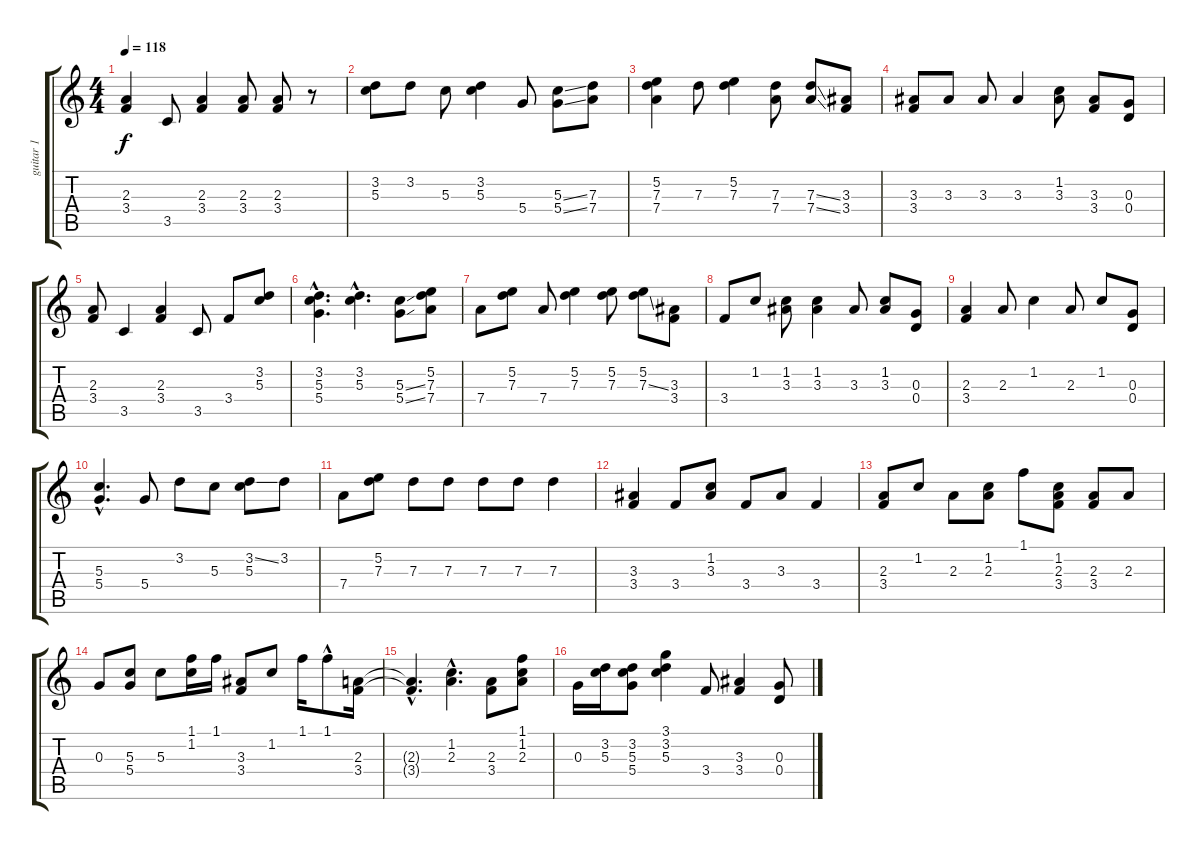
\track ("guitar 1" "guitar 1") {instrument electricguitarclean}
\staff {score tabs}
\tuning (E4 B3 G3 D3 A2 E2) {hide}
\ts (4 4)
\tempo 118
\clef g2
\ks c
(2.3 3.4).4{dy f} 3.5.8 (2.3 3.4).4 (2.3 3.4).8 (2.3 3.4).8 r.8 |
(3.2 5.3).8 3.2.8 5.3.8 (3.2 5.3).4 5.4.8 (5.3{ss} 5.4{ss}).8 (7.3 7.4).8 |
(5.2 7.3 7.4).4 7.3.8 (5.2 7.3).4 (7.3 7.4).8 (7.3{ss} 7.4{ss}).8 (3.3 3.4).8 |
(3.3 3.4).8 3.3.8 3.3.8 3.3.4 (1.2 3.3).8 (3.3 3.4).8 (0.3 0.4).8 |
(2.3 3.4).8 3.5.4 (2.3 3.4).4 3.5.8 3.4.8 (3.2 5.3).8 |
(3.2{hac} 5.3{hac} 5.4{hac}).4{d} (3.2{hac} 5.3{hac}).4{d} (5.3{ss} 5.4{ss}).8 (5.2 7.3 7.4).8 |
7.4.8 (5.2 7.3).8 7.4.8 (5.2 7.3).4 (5.2 7.3).8 (5.2 7.3{ss}).8 (3.3 3.4).8 |
3.4.8 1.2.8 (1.2 3.3).8 (1.2 3.3).4 3.3.8 (1.2 3.3).8 (0.3 0.4).8 |
(2.3 3.4).4 2.3.8 1.2.4 2.3.8 1.2.8 (0.3 0.4).8 |
(5.3{hac} 5.4{hac}).4{d} 5.4.8 3.2.8 5.3.8 (3.2{ss} 5.3).8 3.2.8 |
7.4.8 (5.2 7.3).8 7.3.8 7.3.8 7.3.8 7.3.8 7.3.4 |
(3.3 3.4).4 3.4.8 (1.2 3.3).8 3.4.8 3.3.8 3.4.4 |
(2.3 3.4).8 1.2.8 2.3.8 (1.2 2.3).8 1.1.8 (1.2 2.3 3.4).8 (2.3 3.4).8 2.3.8 |
0.3.8 (5.3 5.4).8 5.3.8 (1.1 1.2).16 1.1.16 (3.3 3.4).8 1.2.8 1.1.16 1.1{hac}.8 (2.3 3.4).16 |
(2.3{hac t} 3.4{hac t}).4{d} (1.2{hac} 2.3{hac}).4{d} (2.3 3.4).8 (1.1 1.2 2.3).8 |
0.3.16 (3.2 5.3).16 (3.2 5.3 5.4).8 (3.1 3.2 5.3).4 3.4.8 (3.3 3.4).4 (0.3 0.4).8
